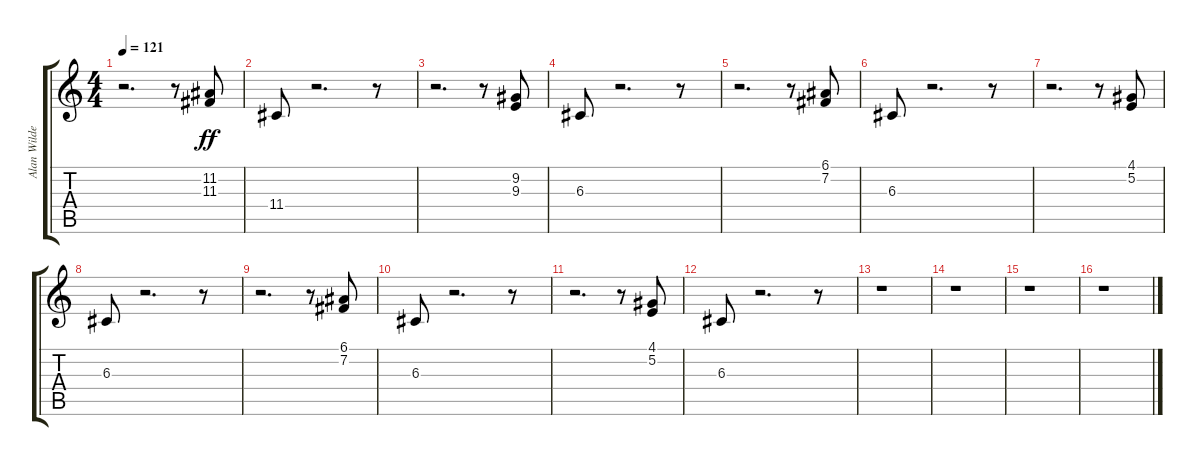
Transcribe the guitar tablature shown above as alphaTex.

\track ("Alan Wilder - Synth I" "Alan Wilde") {instrument fx4atmosphere}
\staff {score tabs}
\tuning (E4 B3 G3 D3 A2 E2) {hide}
\ts (4 4)
\tempo 121
\clef g2
\ks c
r.2{d dy ff} r.8 (11.2 11.3).8 |
11.4.8 r.2{d} r.8 |
r.2{d} r.8 (9.2 9.3).8 |
6.3.8 r.2{d} r.8 |
r.2{d} r.8 (6.1 7.2).8 |
6.3.8 r.2{d} r.8 |
r.2{d} r.8 (4.1 5.2).8 |
6.3.8 r.2{d} r.8 |
r.2{d} r.8 (6.1 7.2).8 |
6.3.8 r.2{d} r.8 |
r.2{d} r.8 (4.1 5.2).8 |
6.3.8 r.2{d} r.8 |
r.1 |
r.1 |
r.1 |
r.1
